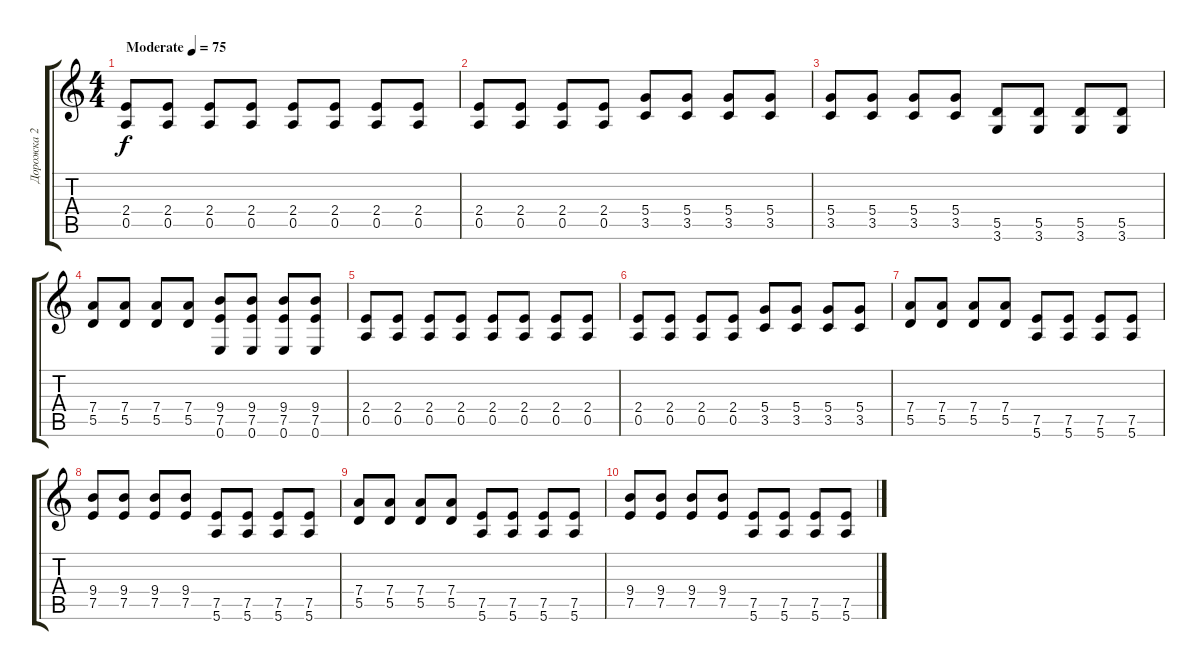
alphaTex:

\track ("Дорожка 2" "Дорожка 2") {instrument electricguitarclean}
\staff {score tabs}
\tuning (E4 B3 G3 D3 A2 E2) {hide}
\ts (4 4)
\tempo (75 "Moderate")
\clef g2
\ks c
(2.4 0.5).8{dy f instrument electricguitarclean} (2.4 0.5).8 (2.4 0.5).8 (2.4 0.5).8 (2.4 0.5).8 (2.4 0.5).8 (2.4 0.5).8 (2.4 0.5).8 |
(2.4 0.5).8 (2.4 0.5).8 (2.4 0.5).8 (2.4 0.5).8 (5.4 3.5).8 (5.4 3.5).8 (5.4 3.5).8 (5.4 3.5).8 |
(5.4 3.5).8 (5.4 3.5).8 (5.4 3.5).8 (5.4 3.5).8 (5.5 3.6).8 (5.5 3.6).8 (5.5 3.6).8 (5.5 3.6).8 |
(7.4 5.5).8 (7.4 5.5).8 (7.4 5.5).8 (7.4 5.5).8 (9.4 7.5 0.6).8 (9.4 7.5 0.6).8 (9.4 7.5 0.6).8 (9.4 7.5 0.6).8 |
(2.4 0.5).8 (2.4 0.5).8 (2.4 0.5).8 (2.4 0.5).8 (2.4 0.5).8 (2.4 0.5).8 (2.4 0.5).8 (2.4 0.5).8 |
(2.4 0.5).8 (2.4 0.5).8 (2.4 0.5).8 (2.4 0.5).8 (5.4 3.5).8 (5.4 3.5).8 (5.4 3.5).8 (5.4 3.5).8 |
(7.4 5.5).8 (7.4 5.5).8 (7.4 5.5).8 (7.4 5.5).8 (7.5 5.6).8 (7.5 5.6).8 (7.5 5.6).8 (7.5 5.6).8 |
(9.4 7.5).8 (9.4 7.5).8 (9.4 7.5).8 (9.4 7.5).8 (7.5 5.6).8 (7.5 5.6).8 (7.5 5.6).8 (7.5 5.6).8 |
(7.4 5.5).8 (7.4 5.5).8 (7.4 5.5).8 (7.4 5.5).8 (7.5 5.6).8 (7.5 5.6).8 (7.5 5.6).8 (7.5 5.6).8 |
(9.4 7.5).8 (9.4 7.5).8 (9.4 7.5).8 (9.4 7.5).8 (7.5 5.6).8 (7.5 5.6).8 (7.5 5.6).8 (7.5 5.6).8
